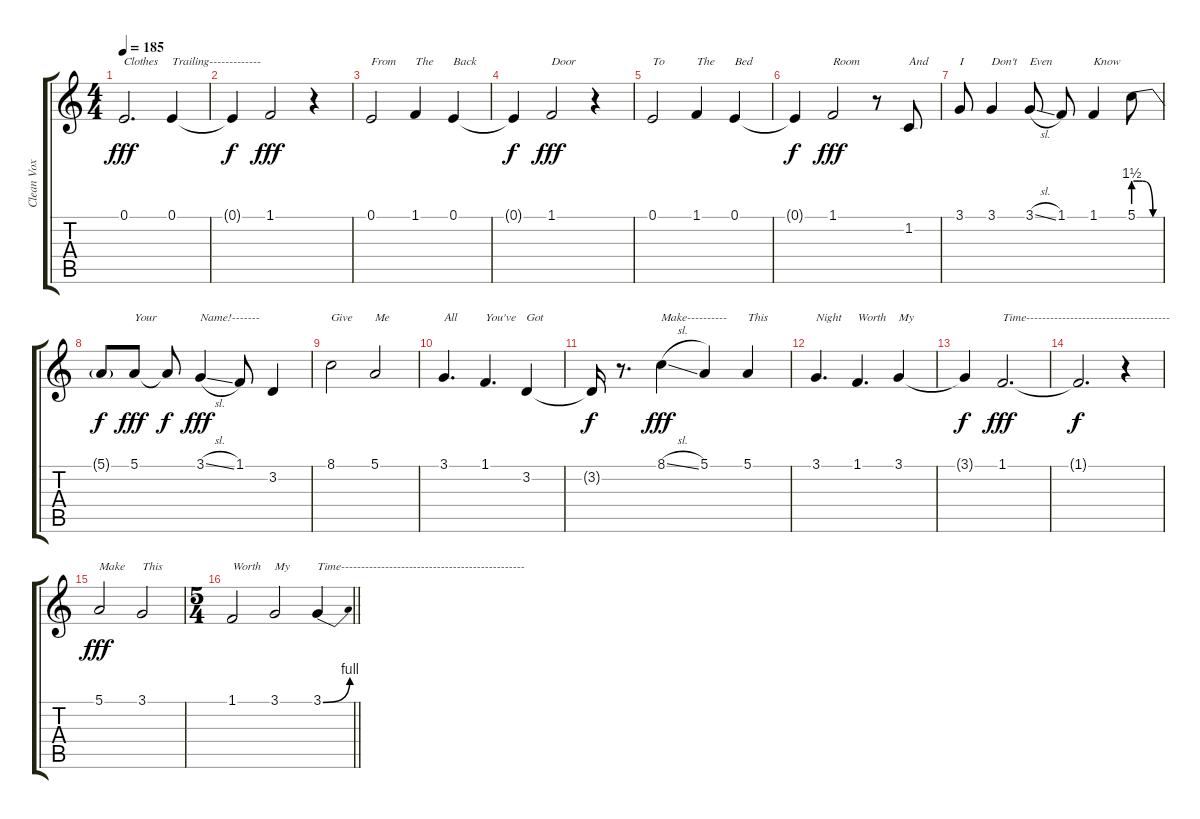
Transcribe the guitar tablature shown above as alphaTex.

\track ("Clean Vox" "Clean Vox") {instrument lead2sawtooth}
\staff {score tabs}
\tuning (E4 B3 G3 D3 A2 D2) {hide}
\ts (4 4)
\tempo 185
\clef g2
\ks c
0.1.2{d txt "Clothes" dy fff} 0.1.4{txt "Trailing-------------"} |
0.1{t}.4{dy f} 1.1.2{dy fff} r.4 |
0.1.2{txt "From"} 1.1.4{txt "The"} 0.1.4{txt "Back"} |
0.1{t}.4{dy f} 1.1.2{txt "Door" dy fff} r.4 |
0.1.2{txt "To"} 1.1.4{txt "The"} 0.1.4{txt "Bed"} |
0.1{t}.4{dy f} 1.1.2{txt "Room" dy fff} r.8 1.2.8{txt "And"} |
3.1.8{txt "I"} 3.1.4{txt "Don't"} 3.1{sl}.8{txt "Even"} 1.1.8 1.1.4{txt "Know"} 5.1{be (custom 0 6 15 6 21 6 45 0 60 0)}.8 |
5.1{t}.8{dy f} 5.1.8{txt "Your" dy fff} 5.1{t}.8{dy f} 3.1{sl}.4{txt "Name!-------" dy fff} 1.1.8 3.2.4 |
8.1.2{txt "Give"} 5.1.2{txt "Me"} |
3.1.4{d txt "All"} 1.1.4{d txt "You've"} 3.2.4{txt "Got"} |
3.2{t}.16{dy f} r.8{d} 8.1{sl}.4{txt "Make----------" dy fff} 5.1.4 5.1.4{txt "This"} |
3.1.4{d txt "Night"} 1.1.4{d txt "Worth"} 3.1.4{txt "My"} |
3.1{t}.4{dy f} 1.1.2{d txt "Time------------------------------------" dy fff} |
1.1{t}.2{d dy f} r.4 |
5.1.2{txt "Make" dy fff} 3.1.2{txt "This"} |
\ts (5 4)
\barLineRight lightlight
1.1.2{txt "Worth"} 3.1.2{txt "My"} 3.1{be (bend 0 0 60 4)}.4{txt "Time----------------------------------------------"}
